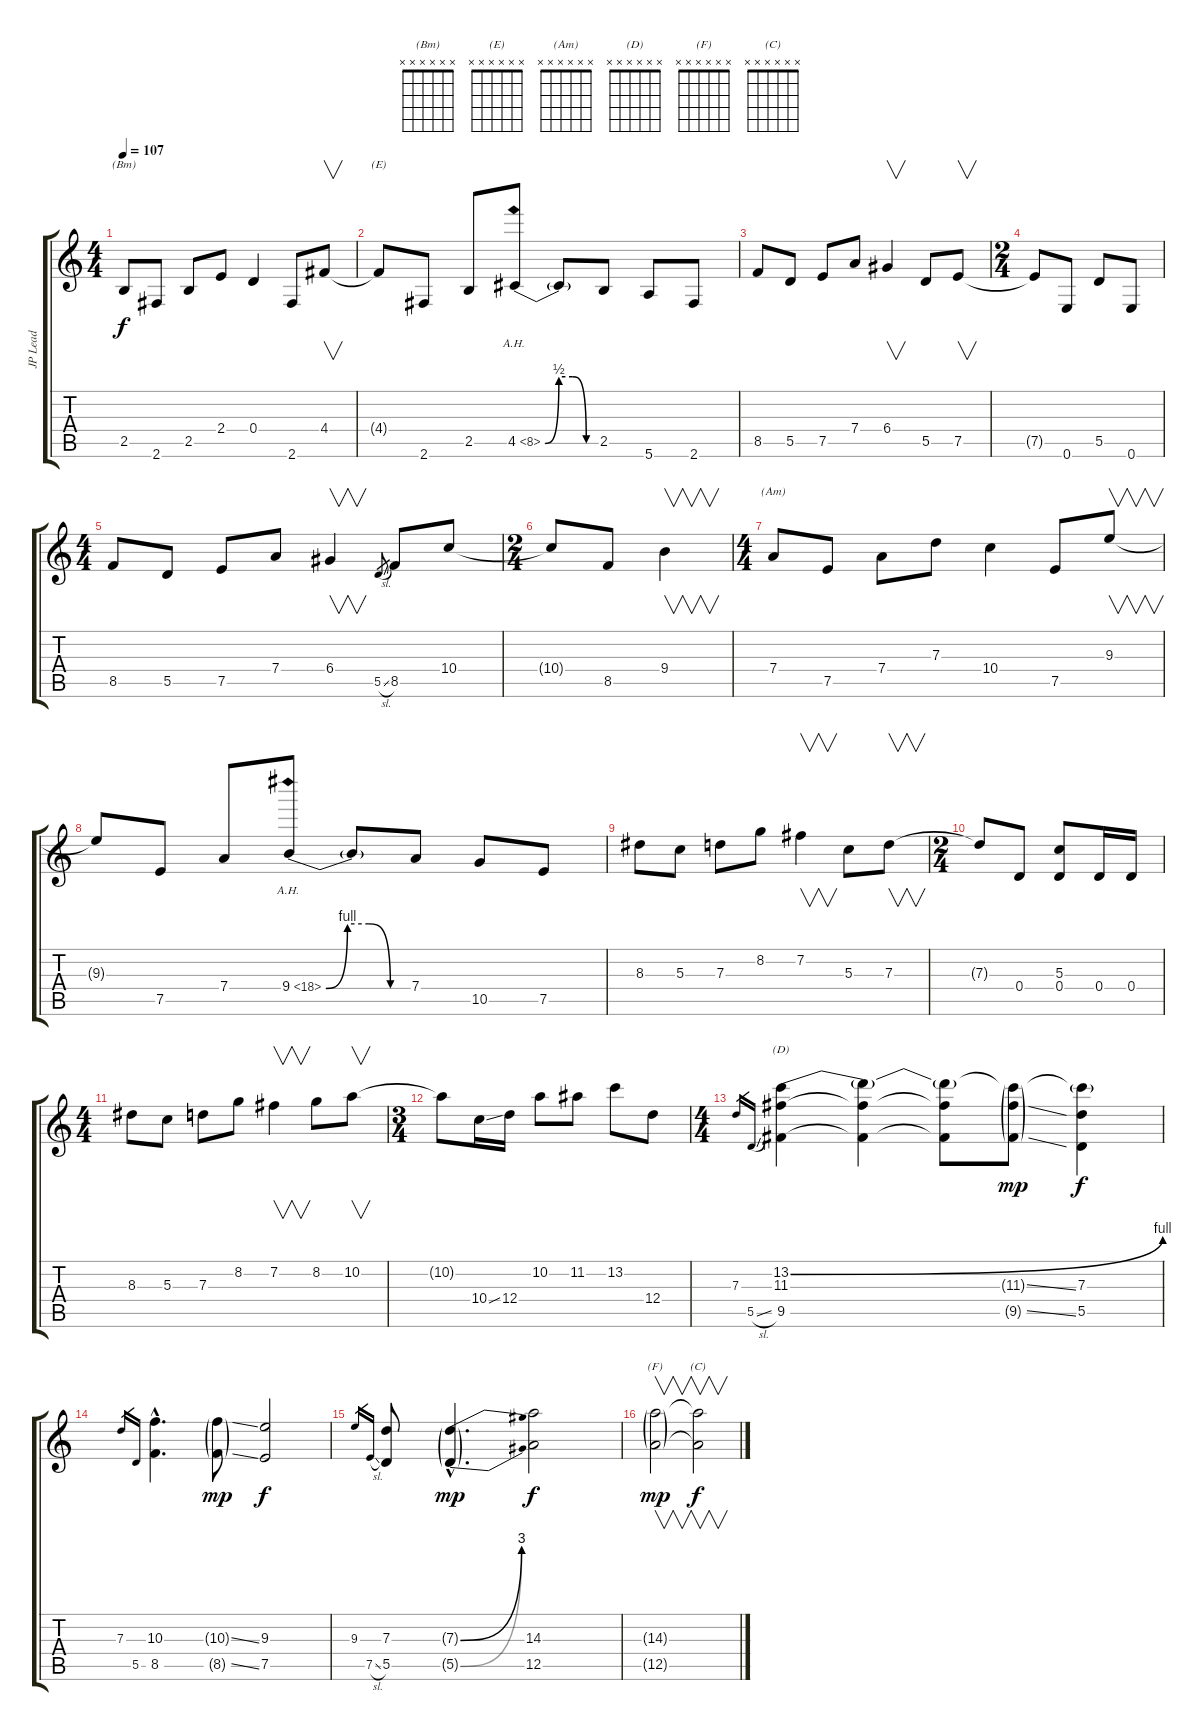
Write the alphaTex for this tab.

\track ("JP Lead" "JP Lead") {instrument electricguitarmuted}
\staff {score tabs}
\tuning (E4 B3 G3 D3 A2 E2) {hide}
\chord ("(Bm)" x x x x x x) {firstfret 0}
\chord ("(E)" x x x x x x) {firstfret 0}
\chord ("(Am)" x x x x x x) {firstfret 0}
\chord ("(D)" x x x x x x) {firstfret 0}
\chord ("(F)" x x x x x x) {firstfret 0}
\chord ("(C)" x x x x x x) {firstfret 0}
\ts (4 4)
\tempo 107
\clef g2
\ks c
2.5.8{ch "(Bm)" dy f instrument distortionguitar} 2.6.8 2.5.8 2.4.8 0.4.4 2.6.8 4.4.8{v} |
4.4{t}.8{ch "(E)"} 2.6.8 2.5.8 4.5{be (custom 0 0 15 2 30 2 45 0 60 0) ah 4}.8 4.5{t}.8 2.5.8 5.6.8 2.6.8 |
8.5.8 5.5.8 7.5.8 7.4.8 6.4.4{v} 5.5.8 7.5.8{v} |
\ts (2 4)
7.5{t}.8 0.6.8 5.5.8 0.6.8 |
\ts (4 4)
8.5.8 5.5.8 7.5.8 7.4.8 6.4.4{v} 5.5{sl}.8{gr} 8.5.8 10.4.8 |
\ts (2 4)
10.4{t}.8 8.5.8 9.4.4{v} |
\ts (4 4)
7.4.8{ch "(Am)"} 7.5.8 7.4.8 7.3.8 10.4.4 7.5.8 9.3.8{v} |
9.3{t}.8 7.5.8 7.4.8 9.4{be (custom 0 0 15 4 30 4 45 0 60 0) ah 9}.8 9.4{t}.8 7.4.8 10.5.8 7.5.8 |
8.3.8 5.3.8 7.3.8 8.2.8 7.2.4{v} 5.3.8 7.3.8{v} |
\ts (2 4)
7.3{t}.8 0.4.8 (5.3 0.4).8 0.4.16 0.4.16 |
\ts (4 4)
8.3.8 5.3.8 7.3.8 8.2.8 7.2.4{v} 8.2.8 10.2.8{v} |
\ts (3 4)
10.2{t}.8 10.4{ss}.16 12.4.16 10.2.8 11.2.8 13.2.8 12.4.8 |
\ts (4 4)
7.3.16{gr} 5.5{sl}.16{gr} (13.2{be (bend 0 0 60 4)} 11.3 9.5).4{ch "(D)" instrument distortionguitar} (13.2{t} 11.3{t} 9.5{t}).4 (13.2{t} 11.3{t} 9.5{t}).8 (13.2{t} 11.3{ss g} 9.5{ss g}).8{dy mp} (13.2{t} 7.3 5.5).4{dy f} |
7.3.16{gr} 5.5.16{gr} (10.3{hac} 8.5{hac}).4{d} (10.3{ss g} 8.5{ss g}).8{dy mp} (9.3 7.5).2{dy f} |
9.3.16{gr} 7.5{sl}.16{gr} (7.3 5.5).8 (7.3{be (bend 0 0 60 12) g hac} 5.5{be (bend 0 0 60 12) g hac}).4{d dy mp} (14.3 12.5).2{dy f} |
(14.3{g} 12.5{g}).2{v ch "(F)" dy mp} (14.3{t} 12.5{t}).2{v ch "(C)" dy f}
